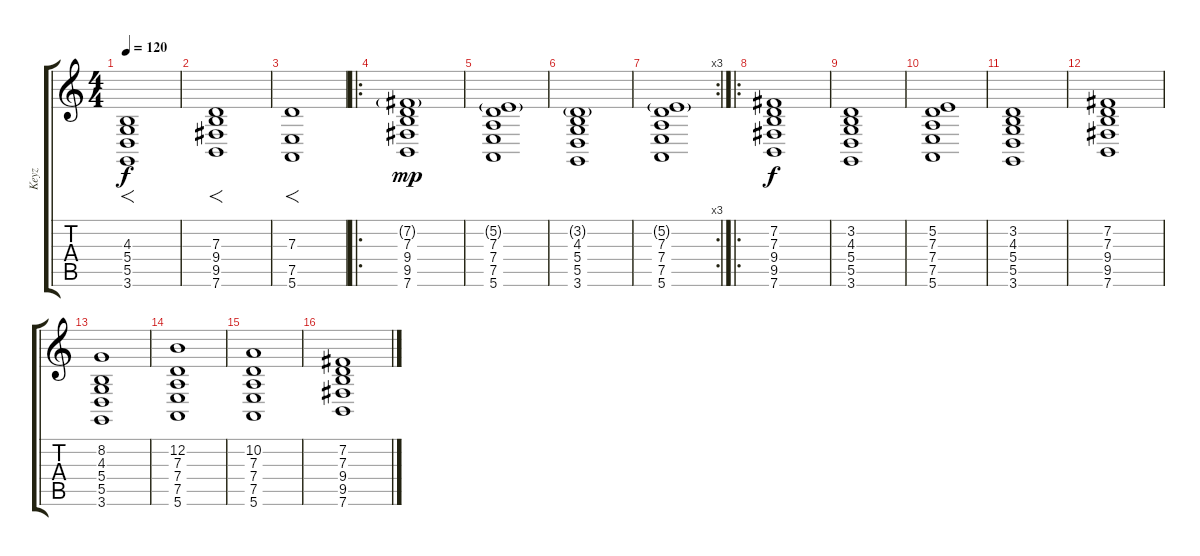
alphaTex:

\track ("Keyz" "Keyz") {instrument fx4atmosphere}
\staff {score tabs}
\tuning (E4 B3 G3 D3 A2 E2) {hide}
\ts (4 4)
\tempo 120
\clef g2
\ks c
(4.3 5.4 5.5 3.6).1{f dy f} |
(7.3 9.4 9.5 7.6).1{f} |
(7.3 7.5 5.6).1{f} |
\ro
(7.2{g} 7.3 9.4 9.5 7.6).1{dy mp volume 12 instrument fx6goblins} |
(5.2{g} 7.3 7.4 7.5 5.6).1 |
(3.2{g} 4.3 5.4 5.5 3.6).1 |
\rc 3
(5.2{g} 7.3 7.4 7.5 5.6).1 |
\ro
(7.2 7.3 9.4 9.5 7.6).1{dy f volume 11 instrument stringensemble1} |
(3.2 4.3 5.4 5.5 3.6).1 |
(5.2 7.3 7.4 7.5 5.6).1 |
(3.2 4.3 5.4 5.5 3.6).1 |
(7.2 7.3 9.4 9.5 7.6).1{instrument stringensemble1} |
(8.2 4.3 5.4 5.5 3.6).1 |
(12.2 7.3 7.4 7.5 5.6).1 |
(10.2 7.3 7.4 7.5 5.6).1 |
(7.2 7.3 9.4 9.5 7.6).1{instrument stringensemble1}
